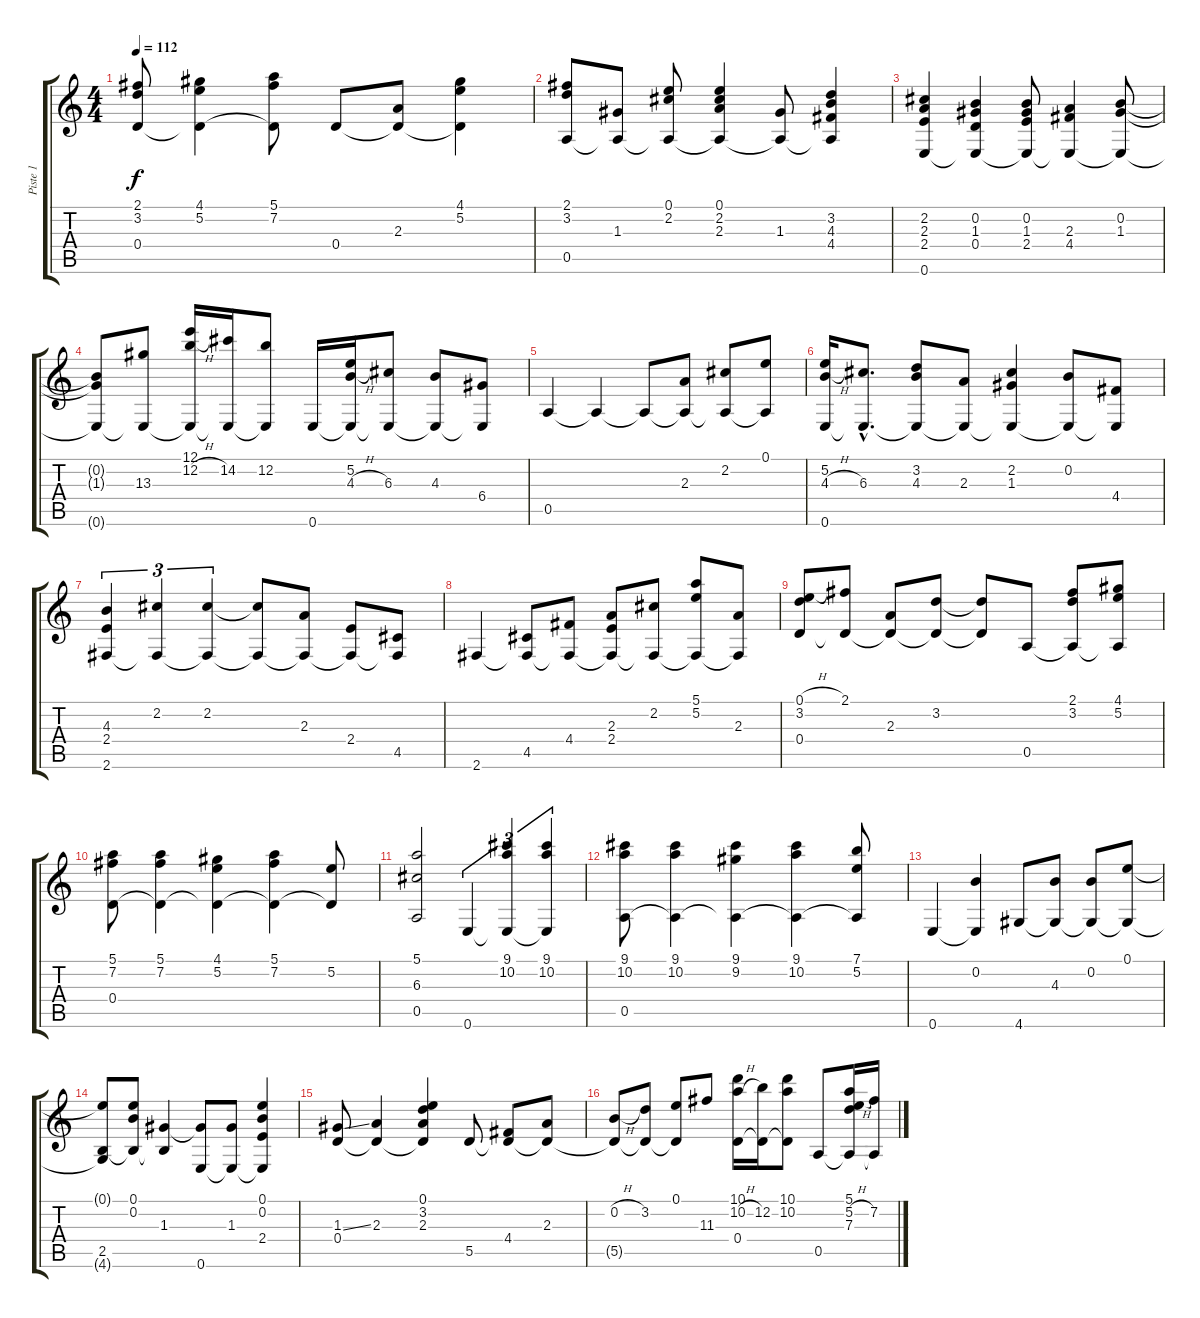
\track ("Piste 1" "Piste 1") {instrument acousticguitarsteel}
\staff {score tabs}
\tuning (E4 B3 G3 D3 A2 E2) {hide}
\ts (4 4)
\tempo 112
\clef g2
\ks c
(2.1 3.2 0.4).8{dy f} (4.1 5.2 0.4{t}).4 (5.1 7.2 0.4{t}).8 0.4.8 (2.3 0.4{t}).8 (4.1 5.2 0.4{t}).4 |
(2.1 3.2 0.5).8 (1.3 0.5{t}).8 (0.1 2.2 0.5{t}).8 (0.1 2.2 2.3 0.5{t}).4 (1.3 0.5{t}).8 (3.2 4.3 4.4 0.5{t}).4 |
(2.2 2.3 2.4 0.6).4 (0.2 1.3 0.4 0.6{t}).4 (0.2 1.3 2.4 0.6{t}).8 (2.3 4.4 0.6{t}).4 (0.2 1.3 0.6{t}).8 |
(0.2{t} 1.3{t} 0.6{t}).8 (13.3 0.6{t}).8 (12.1 12.2{h} 0.6{t}).16 (14.2 0.6{t}).16 (12.2 0.6{t}).8 0.6.16 (5.2 4.3{h} 0.6{t}).16 (6.3 0.6{t}).8 (4.3 0.6{t}).8 (6.4 0.6{t}).8 |
0.5.4 0.5{t}.4 0.5{t}.8 (2.3 0.5{t}).8 (2.2 0.5{t}).8 (0.1 0.5{t}).8 |
(5.2 4.3{h} 0.6).16 (6.3{hac} 0.6{hac t}).8{d} (3.2 4.3 0.6{t}).8 (2.3 0.6{t}).8 (2.2 1.3 0.6{t}).4 (0.2 0.6{t}).8 (4.4 0.6{t}).8 |
(4.3 2.4 2.6).4{tu (3 2)} (2.2 2.6{t}).4{tu (3 2)} (2.2 2.6{t}).4{tu (3 2)} (2.2{t} 2.6{t}).8 (2.3 2.6{t}).8 (2.4 2.6{t}).8 (4.5 2.6{t}).8 |
2.6.4 (4.5 2.6{t}).8 (4.4 2.6{t}).8 (2.3 2.4 2.6{t}).8 (2.2 2.6{t}).8 (5.1 5.2 2.6{t}).8 (2.3 2.6{t}).8 |
(0.1{h} 3.2 0.4).8 (2.1 0.4{t}).8 (2.3 0.4{t}).8 (3.2 0.4{t}).8 (3.2{t} 0.4{t}).8 0.5.8 (2.1 3.2 0.5{t}).8 (4.1 5.2 0.5{t}).8 |
(5.1 7.2 0.4).8 (5.1 7.2 0.4{t}).4 (4.1 5.2 0.4{t}).4 (5.1 7.2 0.4{t}).4 (5.2 0.4{t}).8 |
(5.1 6.3 0.5).2 0.6.4{tu (3 2)} (9.1 10.2 0.6{t}).4{tu (3 2)} (9.1 10.2 0.6{t}).4{tu (3 2)} |
(9.1 10.2 0.5).8 (9.1 10.2 0.5{t}).4 (9.1 9.2 0.5{t}).4 (9.1 10.2 0.5{t}).4 (7.1 5.2 0.5{t}).8 |
0.6.4 (0.2 0.6{t}).4 4.6.8 (4.3 4.6{t}).8 (0.2 4.6{t}).8 (0.1 4.6{t}).8 |
(0.1{t} 2.5 4.6{t}).8 (0.1 0.2 2.5{t}).8 (1.3 2.5{t}).4 (1.3{t} 0.6).8 (1.3 0.6{t}).8 (0.1 0.2 2.4 0.6{t}).4 |
(1.3{ss} 0.4).8 (2.3 0.4{t}).4 (0.1 3.2 2.3 0.4{t}).4 5.5.8 (4.4 5.5{t}).8 (2.3 5.5{t}).8 |
(0.2{h} 5.5{t}).8 (3.2 5.5{t}).8 (0.1 5.5{t}).8 11.3.8 (10.1 10.2{h} 0.4).16 (12.2 0.4{t}).16 (10.1 10.2 0.4{t}).8 0.5.8 (5.1 5.2{h} 7.3 0.5{t}).16 (7.2 0.5{t}).16
